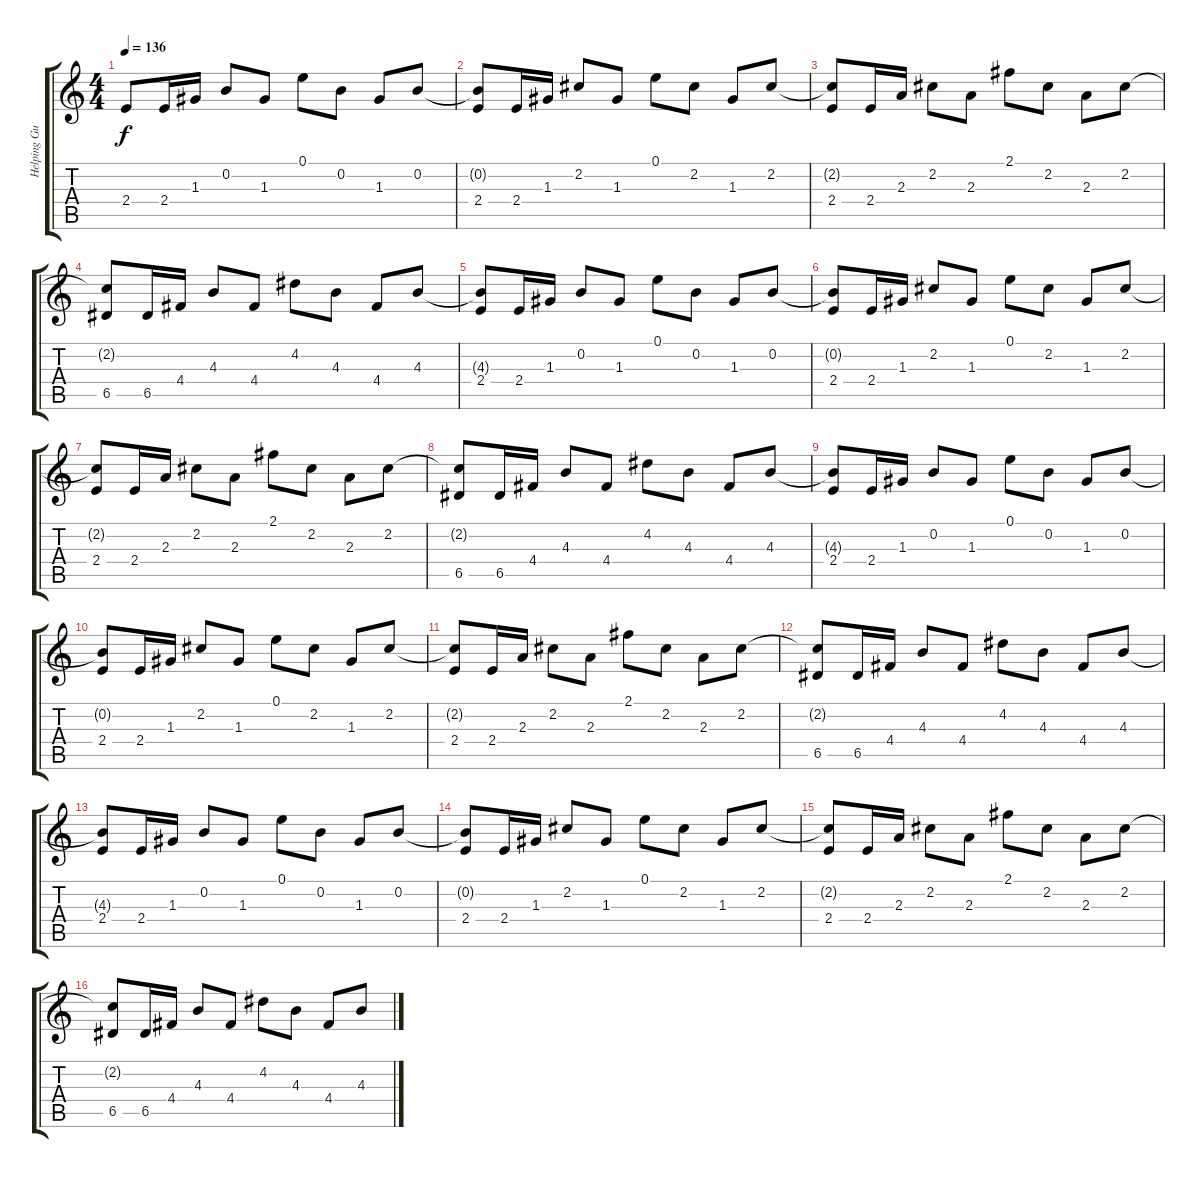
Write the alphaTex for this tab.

\track ("Helping Guitar Track" "Helping Gu") {instrument electricguitarjazz}
\staff {score tabs}
\tuning (E4 B3 G3 D3 A2 E2) {hide}
\ts (4 4)
\tempo 136
\clef g2
\ks c
2.4.8{dy f} 2.4.16 1.3.16 0.2.8 1.3.8 0.1.8 0.2.8 1.3.8 0.2.8 |
(0.2{t} 2.4).8 2.4.16 1.3.16 2.2.8 1.3.8 0.1.8 2.2.8 1.3.8 2.2.8 |
(2.2{t} 2.4).8 2.4.16 2.3.16 2.2.8 2.3.8 2.1.8 2.2.8 2.3.8 2.2.8 |
(2.2{t} 6.5).8 6.5.16 4.4.16 4.3.8 4.4.8 4.2.8 4.3.8 4.4.8 4.3.8 |
(4.3{t} 2.4).8 2.4.16 1.3.16 0.2.8 1.3.8 0.1.8 0.2.8 1.3.8 0.2.8 |
(0.2{t} 2.4).8 2.4.16 1.3.16 2.2.8 1.3.8 0.1.8 2.2.8 1.3.8 2.2.8 |
(2.2{t} 2.4).8 2.4.16 2.3.16 2.2.8 2.3.8 2.1.8 2.2.8 2.3.8 2.2.8 |
(2.2{t} 6.5).8 6.5.16 4.4.16 4.3.8 4.4.8 4.2.8 4.3.8 4.4.8 4.3.8 |
(4.3{t} 2.4).8 2.4.16 1.3.16 0.2.8 1.3.8 0.1.8 0.2.8 1.3.8 0.2.8 |
(0.2{t} 2.4).8 2.4.16 1.3.16 2.2.8 1.3.8 0.1.8 2.2.8 1.3.8 2.2.8 |
(2.2{t} 2.4).8 2.4.16 2.3.16 2.2.8 2.3.8 2.1.8 2.2.8 2.3.8 2.2.8 |
(2.2{t} 6.5).8 6.5.16 4.4.16 4.3.8 4.4.8 4.2.8 4.3.8 4.4.8 4.3.8 |
(4.3{t} 2.4).8 2.4.16 1.3.16 0.2.8 1.3.8 0.1.8 0.2.8 1.3.8 0.2.8 |
(0.2{t} 2.4).8 2.4.16 1.3.16 2.2.8 1.3.8 0.1.8 2.2.8 1.3.8 2.2.8 |
(2.2{t} 2.4).8 2.4.16 2.3.16 2.2.8 2.3.8 2.1.8 2.2.8 2.3.8 2.2.8 |
(2.2{t} 6.5).8 6.5.16 4.4.16 4.3.8 4.4.8 4.2.8 4.3.8 4.4.8 4.3.8
